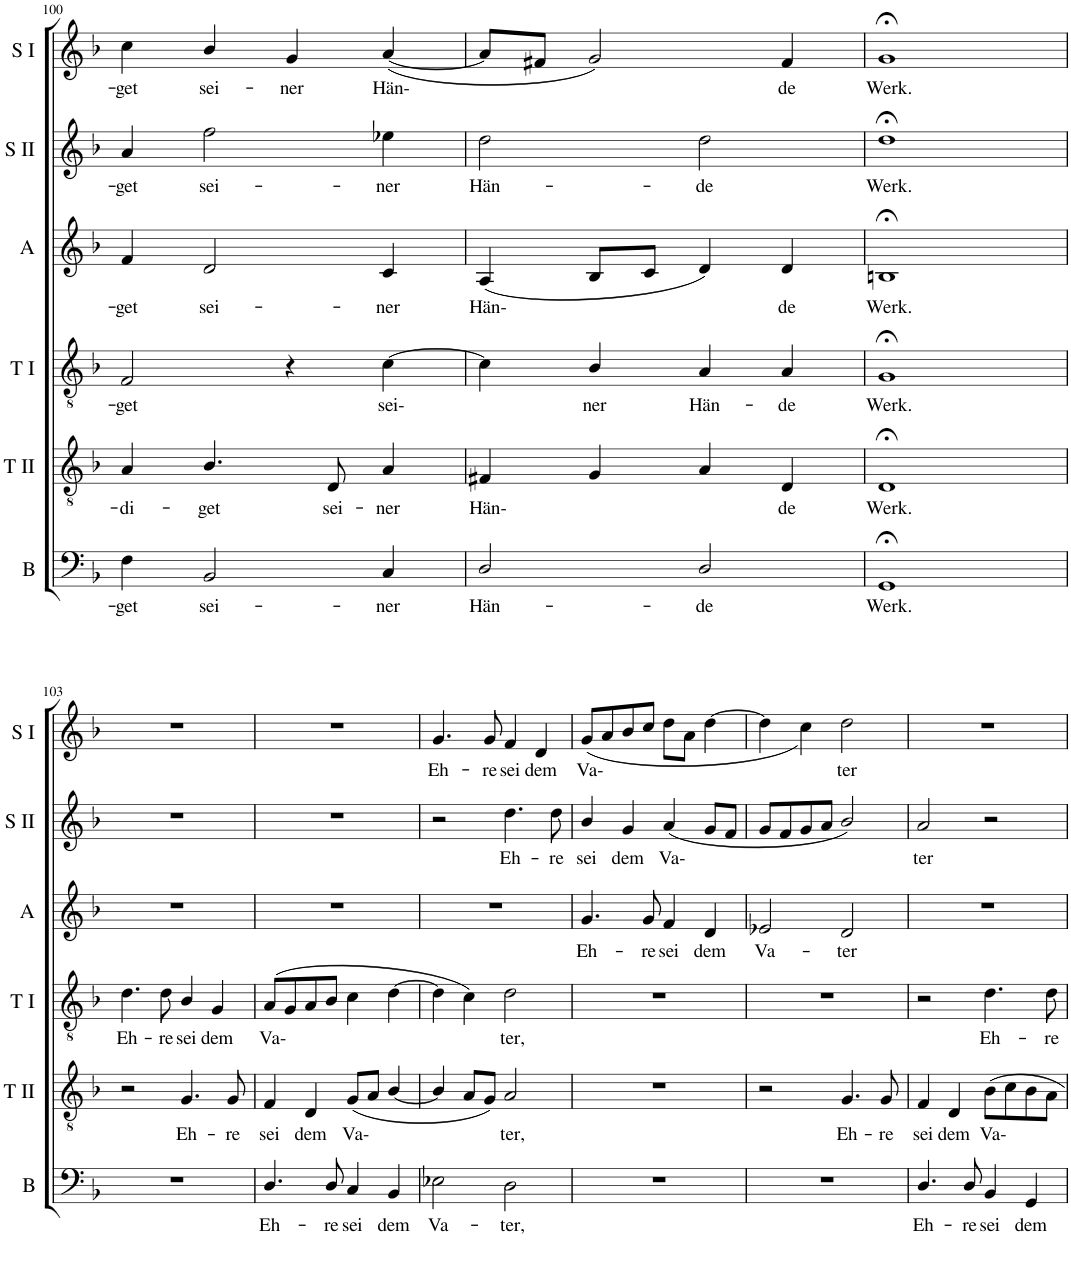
**kern	**text	**kern	**text	**kern	**text	**kern	**text	**kern	**text	**kern	**text
*part6	*part6	*part5	*part5	*part4	*part4	*part3	*part3	*part2	*part2	*part1	*part1
*staff6	*staff6	*staff5	*staff5	*staff4	*staff4	*staff3	*staff3	*staff2	*staff2	*staff1	*staff1
*I"Bass	*	*I"Tenor II	*	*I"Tenor I	*	*I"Alto	*	*I"Soprano II	*	*I"Soprano I	*
*I'B	*	*I'T II	*	*I'T I	*	*I'A	*	*I'S II	*	*I'S I	*
!!LO:PB:g=z
*clefF4	*	*clefGv2	*	*clefGv2	*	*clefG2	*	*clefG2	*	*clefG2	*
*k[b-]	*	*k[b-]	*	*k[b-]	*	*k[b-]	*	*k[b-]	*	*k[b-]	*
*F:	*	*F:	*	*F:	*	*F:	*	*F:	*	*F:	*
*M2/2	*	*M2/2	*	*M2/2	*	*M2/2	*	*M2/2	*	*M2/2	*
*	*	*	*	*	*	*met(c|)	*	*met(c|)	*	*met(c|)	*
=100	=100	=100	=100	=100	=100	=100	=100	=100	=100	=100	=100
!	!LO:LY:b	!	!LO:LY:b	!	!LO:LY:b	!	!LO:LY:b	!	!LO:LY:b	!	!LO:LY:b
4F\	-get	4A/	-di-	2F/	-get	4f/	-get	4a/	-get	4cc\	-get
!	!LO:LY:b	!	!LO:LY:b	!	!	!	!LO:LY:b	!	!LO:LY:b	!	!LO:LY:b
2BB-/	sei-	4.B-/	-get	.	.	2d/	sei-	2ff\	sei-	4b-/	sei-
!	!	!	!	!	!	!	!	!	!	!	!LO:LY:b
.	.	.	.	4r	.	.	.	.	.	4g/	-ner
!	!	!	!LO:LY:b	!	!	!	!	!	!	!	!
.	.	8D/	sei-	.	.	.	.	.	.	.	.
!	!LO:LY:b	!	!LO:LY:b	!	!LO:LY:b	!	!LO:LY:b	!	!LO:LY:b	!	!LO:LY:b
4C/	-ner	4A/	-ner	[4c\	sei-	4c/	-ner	4ee-X\	-ner	(<[4a/	Hän-
=101	=101	=101	=101	=101	=101	=101	=101	=101	=101	=101	=101
!	!LO:LY:b	!	!LO:LY:b	!	!	!	!LO:LY:b	!	!LO:LY:b	!	!
2D/	Hän-	4F#X/	Hän-	4c\]	.	(<4A/	Hän-	2dd\	Hän-	8a/L]	.
.	.	.	.	.	.	.	.	.	.	8f#X/J	.
!	!	!	!	!	!LO:LY:b	!	!	!	!	!	!
.	.	4G/	.	4B-/	ner	8B-/L	.	.	.	2g/)	.
.	.	.	.	.	.	8c/J	.	.	.	.	.
!	!LO:LY:b	!	!	!	!LO:LY:b	!	!	!	!LO:LY:b	!	!
2D/	-de	4A/	.	4A/	Hän-	4d/)	.	2dd\	-de	.	.
!	!	!	!LO:LY:b	!	!LO:LY:b	!	!LO:LY:b	!	!	!	!LO:LY:b
.	.	4D/	de	4A/	-de	4d/	de	.	.	4f#/	de
=102	=102	=102	=102	=102	=102	=102	=102	=102	=102	=102	=102
!	!LO:LY:b	!	!LO:LY:b	!	!LO:LY:b	!	!LO:LY:b	!	!LO:LY:b	!	!LO:LY:b
1GG;<	Werk.	1D;<	Werk.	1G;<	Werk.	1Bn;<	Werk.	1dd;<	Werk.	1g;<	Werk.
!!LO:LB:g=z
=103	=103	=103	=103	=103	=103	=103	=103	=103	=103	=103	=103
!	!	!	!	!	!LO:LY:b	!	!	!	!	!	!
1r	.	2r	.	4.d\	Eh-	1r	.	1r	.	1r	.
!	!	!	!	!	!LO:LY:b	!	!	!	!	!	!
.	.	.	.	8d\	-re	.	.	.	.	.	.
!	!	!	!LO:LY:b	!	!LO:LY:b	!	!	!	!	!	!
.	.	4.G/	Eh-	4B-/	sei	.	.	.	.	.	.
!	!	!	!	!	!LO:LY:b	!	!	!	!	!	!
.	.	.	.	4G/	dem	.	.	.	.	.	.
!	!	!	!LO:LY:b	!	!	!	!	!	!	!	!
.	.	8G/	-re	.	.	.	.	.	.	.	.
=104	=104	=104	=104	=104	=104	=104	=104	=104	=104	=104	=104
!	!LO:LY:b	!	!LO:LY:b	!	!LO:LY:b	!	!	!	!	!	!
4.D/	Eh-	4F/	sei	(>8A/L	Va-	1r	.	1r	.	1r	.
.	.	.	.	8G/	.	.	.	.	.	.	.
!	!	!	!LO:LY:b	!	!	!	!	!	!	!	!
.	.	4D/	dem	8A/	.	.	.	.	.	.	.
!	!LO:LY:b	!	!	!	!	!	!	!	!	!	!
8D/	-re	.	.	8B-/J	.	.	.	.	.	.	.
!	!LO:LY:b	!	!LO:LY:b	!	!	!	!	!	!	!	!
4C/	sei	(<8G/L	Va-	4c\	.	.	.	.	.	.	.
.	.	8A/J	.	.	.	.	.	.	.	.	.
!	!LO:LY:b	!	!	!	!	!	!	!	!	!	!
4BB-/	dem	[4B-/	.	[4d\	.	.	.	.	.	.	.
=105	=105	=105	=105	=105	=105	=105	=105	=105	=105	=105	=105
!	!LO:LY:b	!	!	!	!	!	!	!	!	!	!LO:LY:b
2E-X\	Va-	4B-/]	.	4d\]	.	1r	.	2r	.	4.g/	Eh-
.	.	8A/L	.	4c\)	.	.	.	.	.	.	.
!	!	!	!	!	!	!	!	!	!	!	!LO:LY:b
.	.	8G/J)	.	.	.	.	.	.	.	8g/	-re
!	!LO:LY:b	!	!LO:LY:b	!	!LO:LY:b	!	!	!	!LO:LY:b	!	!LO:LY:b
2D\	-ter,	2A/	ter,	2d\	ter,	.	.	4.dd\	Eh-	4f/	sei
!	!	!	!	!	!	!	!	!	!	!	!LO:LY:b
.	.	.	.	.	.	.	.	.	.	4d/	dem
!	!	!	!	!	!	!	!	!	!LO:LY:b	!	!
.	.	.	.	.	.	.	.	8dd\	-re	.	.
=106	=106	=106	=106	=106	=106	=106	=106	=106	=106	=106	=106
!	!	!	!	!	!	!	!LO:LY:b	!	!LO:LY:b	!	!LO:LY:b
1r	.	1r	.	1r	.	4.g/	Eh-	4b-/	sei	(<8g/L	Va-
.	.	.	.	.	.	.	.	.	.	8a/	.
!	!	!	!	!	!	!	!	!	!LO:LY:b	!	!
.	.	.	.	.	.	.	.	4g/	dem	8b-/	.
!	!	!	!	!	!	!	!LO:LY:b	!	!	!	!
.	.	.	.	.	.	8g/	-re	.	.	8cc/J	.
!	!	!	!	!	!	!	!LO:LY:b	!	!LO:LY:b	!	!
.	.	.	.	.	.	4f/	sei	(<4a/	Va-	8dd\L	.
.	.	.	.	.	.	.	.	.	.	8a\J	.
!	!	!	!	!	!	!	!LO:LY:b	!	!	!	!
.	.	.	.	.	.	4d/	dem	8g/L	.	[4dd\	.
.	.	.	.	.	.	.	.	8f/J	.	.	.
=107	=107	=107	=107	=107	=107	=107	=107	=107	=107	=107	=107
!	!	!	!	!	!	!	!LO:LY:b	!	!	!	!
1r	.	2r	.	1r	.	2e-X/	Va-	8g/L	.	4dd\]	.
.	.	.	.	.	.	.	.	8f/	.	.	.
.	.	.	.	.	.	.	.	8g/	.	4cc\)	.
.	.	.	.	.	.	.	.	8a/J	.	.	.
!	!	!	!LO:LY:b	!	!	!	!LO:LY:b	!	!	!	!LO:LY:b
.	.	4.G/	Eh-	.	.	2d/	-ter	2b-/)	.	2dd\	ter
!	!	!	!LO:LY:b	!	!	!	!	!	!	!	!
.	.	8G/	-re	.	.	.	.	.	.	.	.
=108	=108	=108	=108	=108	=108	=108	=108	=108	=108	=108	=108
!	!LO:LY:b	!	!LO:LY:b	!	!	!	!	!	!LO:LY:b	!	!
4.D/	Eh-	4F/	sei	2r	.	1r	.	2a/	ter	1r	.
!	!	!	!LO:LY:b	!	!	!	!	!	!	!	!
.	.	4D/	dem	.	.	.	.	.	.	.	.
!	!LO:LY:b	!	!	!	!	!	!	!	!	!	!
8D/	-re	.	.	.	.	.	.	.	.	.	.
!	!LO:LY:b	!	!LO:LY:b	!	!LO:LY:b	!	!	!	!	!	!
4BB-/	sei	8B-\L	Va-	4.d\	Eh-	.	.	2r	.	.	.
.	.	8c\	.	.	.	.	.	.	.	.	.
!	!LO:LY:b	!	!	!	!	!	!	!	!	!	!
4GG/	dem	8B-\	.	.	.	.	.	.	.	.	.
!	!	!	!	!	!LO:LY:b	!	!	!	!	!	!
.	.	8A\J	.	8d\	-re	.	.	.	.	.	.
=	=	=	=	=	=	=	=	=	=	=	=
*-	*-	*-	*-	*-	*-	*-	*-	*-	*-	*-	*-
